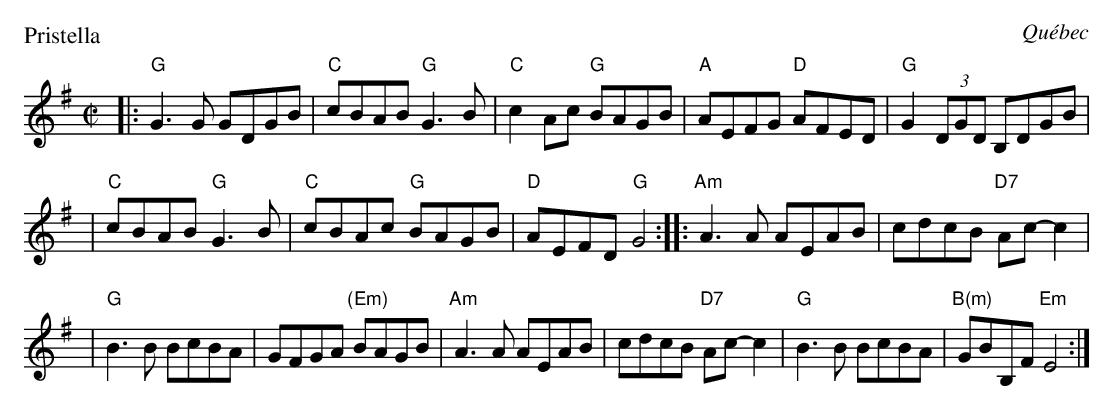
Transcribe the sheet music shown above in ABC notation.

X:1
P: Pristella
O:Québec
M:C|
K:G
|:"G"G3G GDGB | "C"cBAB "G"G3B | "C"c2Ac "G"BAGB | "A"AEFG "D"AFED | "G"G2(3DGD B,DGB |
| "C"cBAB "G"G3B | "C"cBAc "G"BAGB | "D"AEFD "G"G4 :: "Am"A3A AEAB | cdcB "D7"Ac-c2 |
| "G"B3B BcBA | GFGA "(Em)"BAGB | "Am"A3A AEAB | cdcB "D7"Ac-c2 | "G"B3B BcBA | "B(m)"GBB,F "Em" E4 :|
